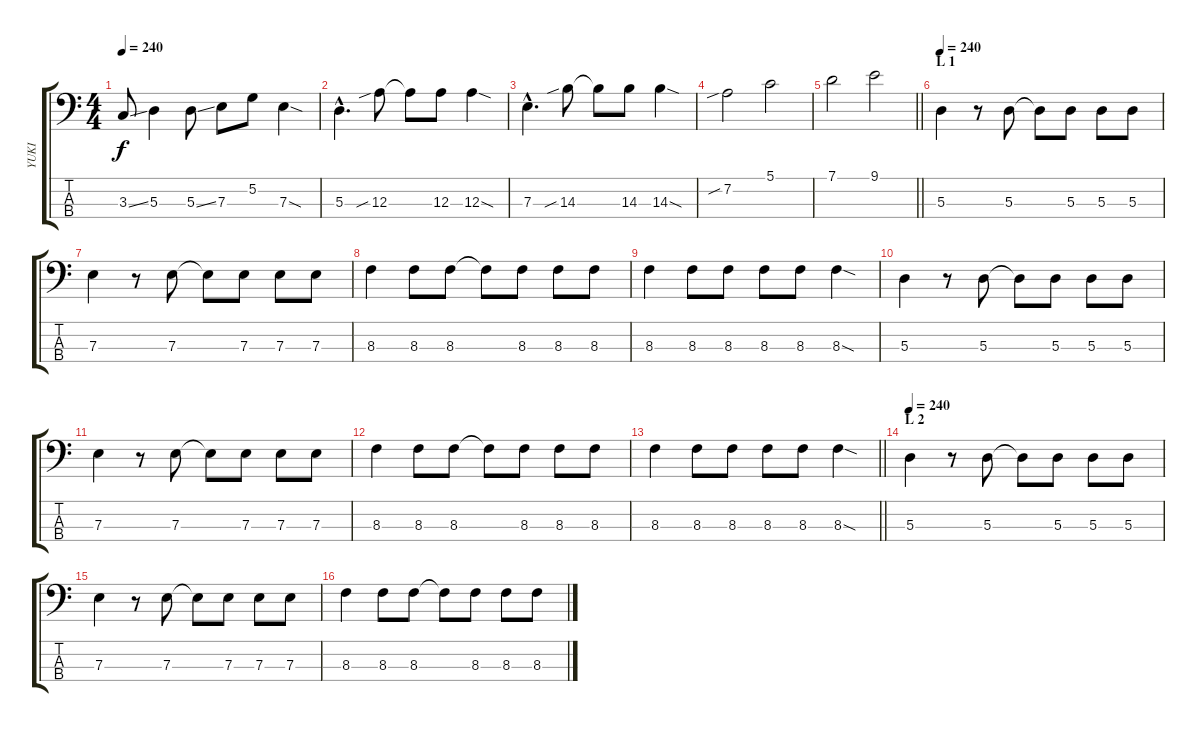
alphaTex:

\track ("YUKI" "YUKI") {instrument electricbasspick}
\staff {score tabs}
\tuning (G2 D2 A1 E1) {hide}
\ts (4 4)
\tempo 240
\clef f4
\ks c
3.3{ss}.8{dy f} 5.3.4 5.3{ss}.8 7.3.8 5.2.8 7.3{sod}.4 |
5.3{hac}.4{d} 12.3{sib}.8 12.3{t}.8 12.3.8 12.3{sod}.4 |
7.3{hac}.4{d} 14.3{sib}.8 14.3{t}.8 14.3.8 14.3{sod}.4 |
7.2{sib}.2 5.1.2 |
\barLineRight lightlight
7.1.2 9.1.2 |
\section ("" "L 1")
\tempo 240
5.3.4 r.8 5.3.8 5.3{t}.8 5.3.8 5.3.8 5.3.8 |
7.3.4 r.8 7.3.8 7.3{t}.8 7.3.8 7.3.8 7.3.8 |
8.3.4 8.3.8 8.3.8 8.3{t}.8 8.3.8 8.3.8 8.3.8 |
8.3.4 8.3.8 8.3.8 8.3.8 8.3.8 8.3{sod}.4 |
5.3.4 r.8 5.3.8 5.3{t}.8 5.3.8 5.3.8 5.3.8 |
7.3.4 r.8 7.3.8 7.3{t}.8 7.3.8 7.3.8 7.3.8 |
8.3.4 8.3.8 8.3.8 8.3{t}.8 8.3.8 8.3.8 8.3.8 |
\barLineRight lightlight
8.3.4 8.3.8 8.3.8 8.3.8 8.3.8 8.3{sod}.4 |
\section ("" "L 2")
\tempo 240
5.3.4 r.8 5.3.8 5.3{t}.8 5.3.8 5.3.8 5.3.8 |
7.3.4 r.8 7.3.8 7.3{t}.8 7.3.8 7.3.8 7.3.8 |
8.3.4 8.3.8 8.3.8 8.3{t}.8 8.3.8 8.3.8 8.3.8
